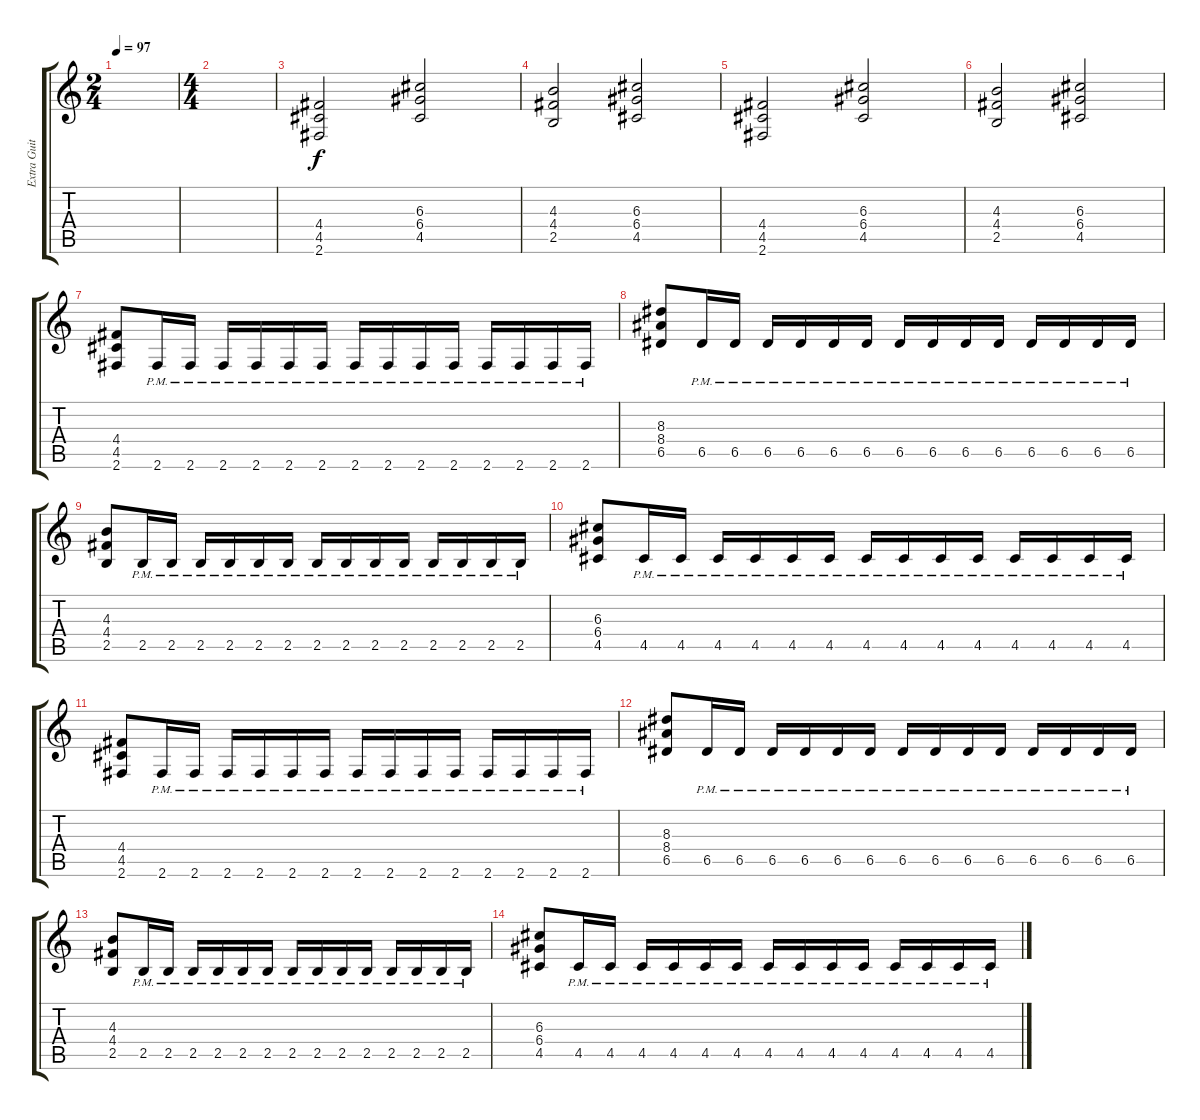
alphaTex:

\track ("Extra Guitar : Hirasawa Yui - Chan " "Extra Guit") {instrument overdrivenguitar}
\staff {score tabs}
\tuning (E4 B3 G3 D3 A2 E2) {hide}
\ts (2 4)
\tempo 97
\clef g2
\ks c
|
\ts (4 4)
|
(4.4 4.5 2.6).2 (6.3 6.4 4.5).2 |
(4.3 4.4 2.5).2 (6.3 6.4 4.5).2 |
(4.4 4.5 2.6).2 (6.3 6.4 4.5).2 |
(4.3 4.4 2.5).2 (6.3 6.4 4.5).2 |
(4.4 4.5 2.6).8 2.6{pm}.16 2.6{pm}.16 2.6{pm}.16 2.6{pm}.16 2.6{pm}.16 2.6{pm}.16 2.6{pm}.16 2.6{pm}.16 2.6{pm}.16 2.6{pm}.16 2.6{pm}.16 2.6{pm}.16 2.6{pm}.16 2.6{pm}.16 |
(8.3 8.4 6.5).8 6.5{pm}.16 6.5{pm}.16 6.5{pm}.16 6.5{pm}.16 6.5{pm}.16 6.5{pm}.16 6.5{pm}.16 6.5{pm}.16 6.5{pm}.16 6.5{pm}.16 6.5{pm}.16 6.5{pm}.16 6.5{pm}.16 6.5{pm}.16 |
(4.3 4.4 2.5).8 2.5{pm}.16 2.5{pm}.16 2.5{pm}.16 2.5{pm}.16 2.5{pm}.16 2.5{pm}.16 2.5{pm}.16 2.5{pm}.16 2.5{pm}.16 2.5{pm}.16 2.5{pm}.16 2.5{pm}.16 2.5{pm}.16 2.5{pm}.16 |
(6.3 6.4 4.5).8 4.5{pm}.16 4.5{pm}.16 4.5{pm}.16 4.5{pm}.16 4.5{pm}.16 4.5{pm}.16 4.5{pm}.16 4.5{pm}.16 4.5{pm}.16 4.5{pm}.16 4.5{pm}.16 4.5{pm}.16 4.5{pm}.16 4.5{pm}.16 |
(4.4 4.5 2.6).8 2.6{pm}.16 2.6{pm}.16 2.6{pm}.16 2.6{pm}.16 2.6{pm}.16 2.6{pm}.16 2.6{pm}.16 2.6{pm}.16 2.6{pm}.16 2.6{pm}.16 2.6{pm}.16 2.6{pm}.16 2.6{pm}.16 2.6{pm}.16 |
(8.3 8.4 6.5).8 6.5{pm}.16 6.5{pm}.16 6.5{pm}.16 6.5{pm}.16 6.5{pm}.16 6.5{pm}.16 6.5{pm}.16 6.5{pm}.16 6.5{pm}.16 6.5{pm}.16 6.5{pm}.16 6.5{pm}.16 6.5{pm}.16 6.5{pm}.16 |
(4.3 4.4 2.5).8 2.5{pm}.16 2.5{pm}.16 2.5{pm}.16 2.5{pm}.16 2.5{pm}.16 2.5{pm}.16 2.5{pm}.16 2.5{pm}.16 2.5{pm}.16 2.5{pm}.16 2.5{pm}.16 2.5{pm}.16 2.5{pm}.16 2.5{pm}.16 |
(6.3 6.4 4.5).8 4.5{pm}.16 4.5{pm}.16 4.5{pm}.16 4.5{pm}.16 4.5{pm}.16 4.5{pm}.16 4.5{pm}.16 4.5{pm}.16 4.5{pm}.16 4.5{pm}.16 4.5{pm}.16 4.5{pm}.16 4.5{pm}.16 4.5{pm}.16
